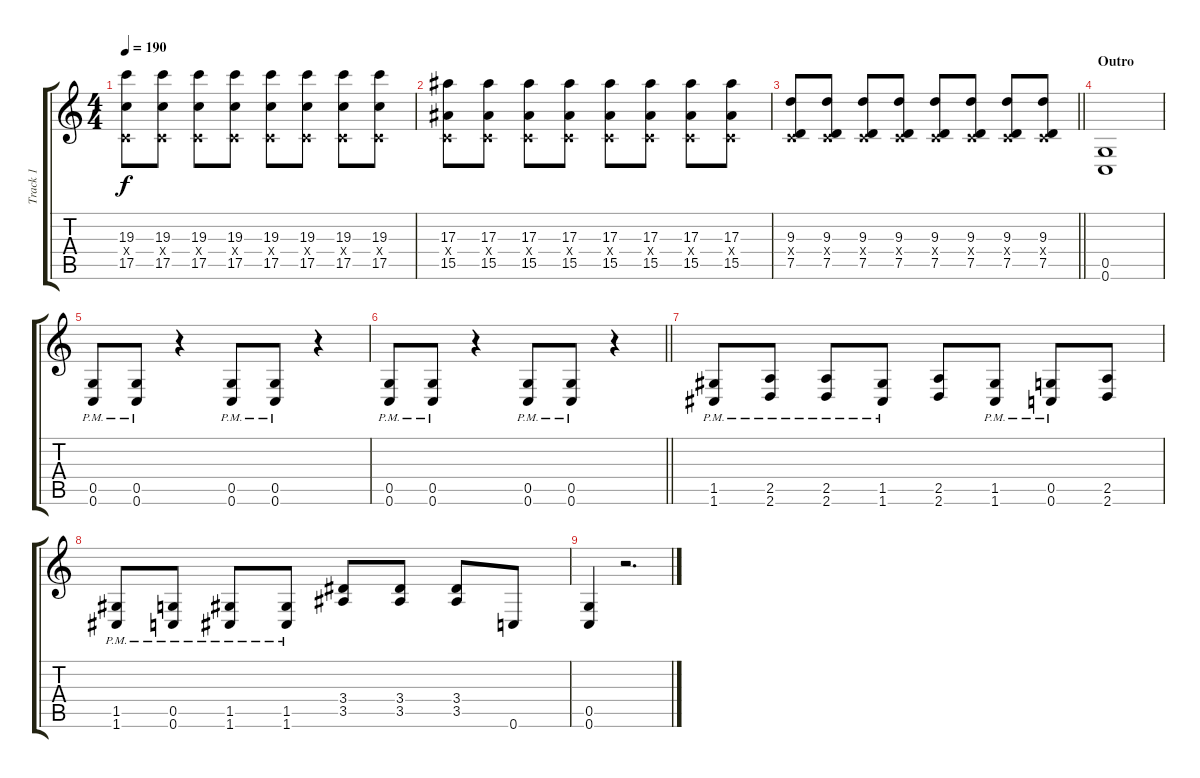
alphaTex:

\track ("Track 1" "Track 1") {instrument distortionguitar}
\staff {score tabs}
\tuning (D4 A3 F3 C3 G2 C2) {hide}
\ts (4 4)
\tempo 190
\clef g2
\ks c
(19.3 0.4{x} 17.5).8{dy f} (19.3 0.4{x} 17.5).8 (19.3 0.4{x} 17.5).8 (19.3 0.4{x} 17.5).8 (19.3 0.4{x} 17.5).8 (19.3 0.4{x} 17.5).8 (19.3 0.4{x} 17.5).8 (19.3 0.4{x} 17.5).8 |
(17.3 0.4{x} 15.5).8 (17.3 0.4{x} 15.5).8 (17.3 0.4{x} 15.5).8 (17.3 0.4{x} 15.5).8 (17.3 0.4{x} 15.5).8 (17.3 0.4{x} 15.5).8 (17.3 0.4{x} 15.5).8 (17.3 0.4{x} 15.5).8 |
\barLineRight lightlight
(9.3 0.4{x} 7.5).8 (9.3 0.4{x} 7.5).8 (9.3 0.4{x} 7.5).8 (9.3 0.4{x} 7.5).8 (9.3 0.4{x} 7.5).8 (9.3 0.4{x} 7.5).8 (9.3 0.4{x} 7.5).8 (9.3 0.4{x} 7.5).8 |
\section ("" "Outro")
(0.5 0.6).1 |
(0.5{pm} 0.6{pm}).8 (0.5{pm} 0.6{pm}).8 r.4 (0.5{pm} 0.6{pm}).8 (0.5{pm} 0.6{pm}).8 r.4 |
\barLineRight lightlight
(0.5{pm} 0.6{pm}).8 (0.5{pm} 0.6{pm}).8 r.4 (0.5{pm} 0.6{pm}).8 (0.5{pm} 0.6{pm}).8 r.4 |
\section ("" "")
(1.5{pm} 1.6{pm}).8 (2.5{pm} 2.6{pm}).8 (2.5{pm} 2.6{pm}).8 (1.5{pm} 1.6{pm}).8 (2.5 2.6).8 (1.5{pm} 1.6{pm}).8 (0.5{pm} 0.6{pm}).8 (2.5 2.6).8 |
(1.5{pm} 1.6{pm}).8 (0.5{pm} 0.6{pm}).8 (1.5{pm} 1.6{pm}).8 (1.5{pm} 1.6{pm}).8 (3.4 3.5).8 (3.4 3.5).8 (3.4 3.5).8 0.6.8 |
(0.5 0.6).4 r.2{d}
